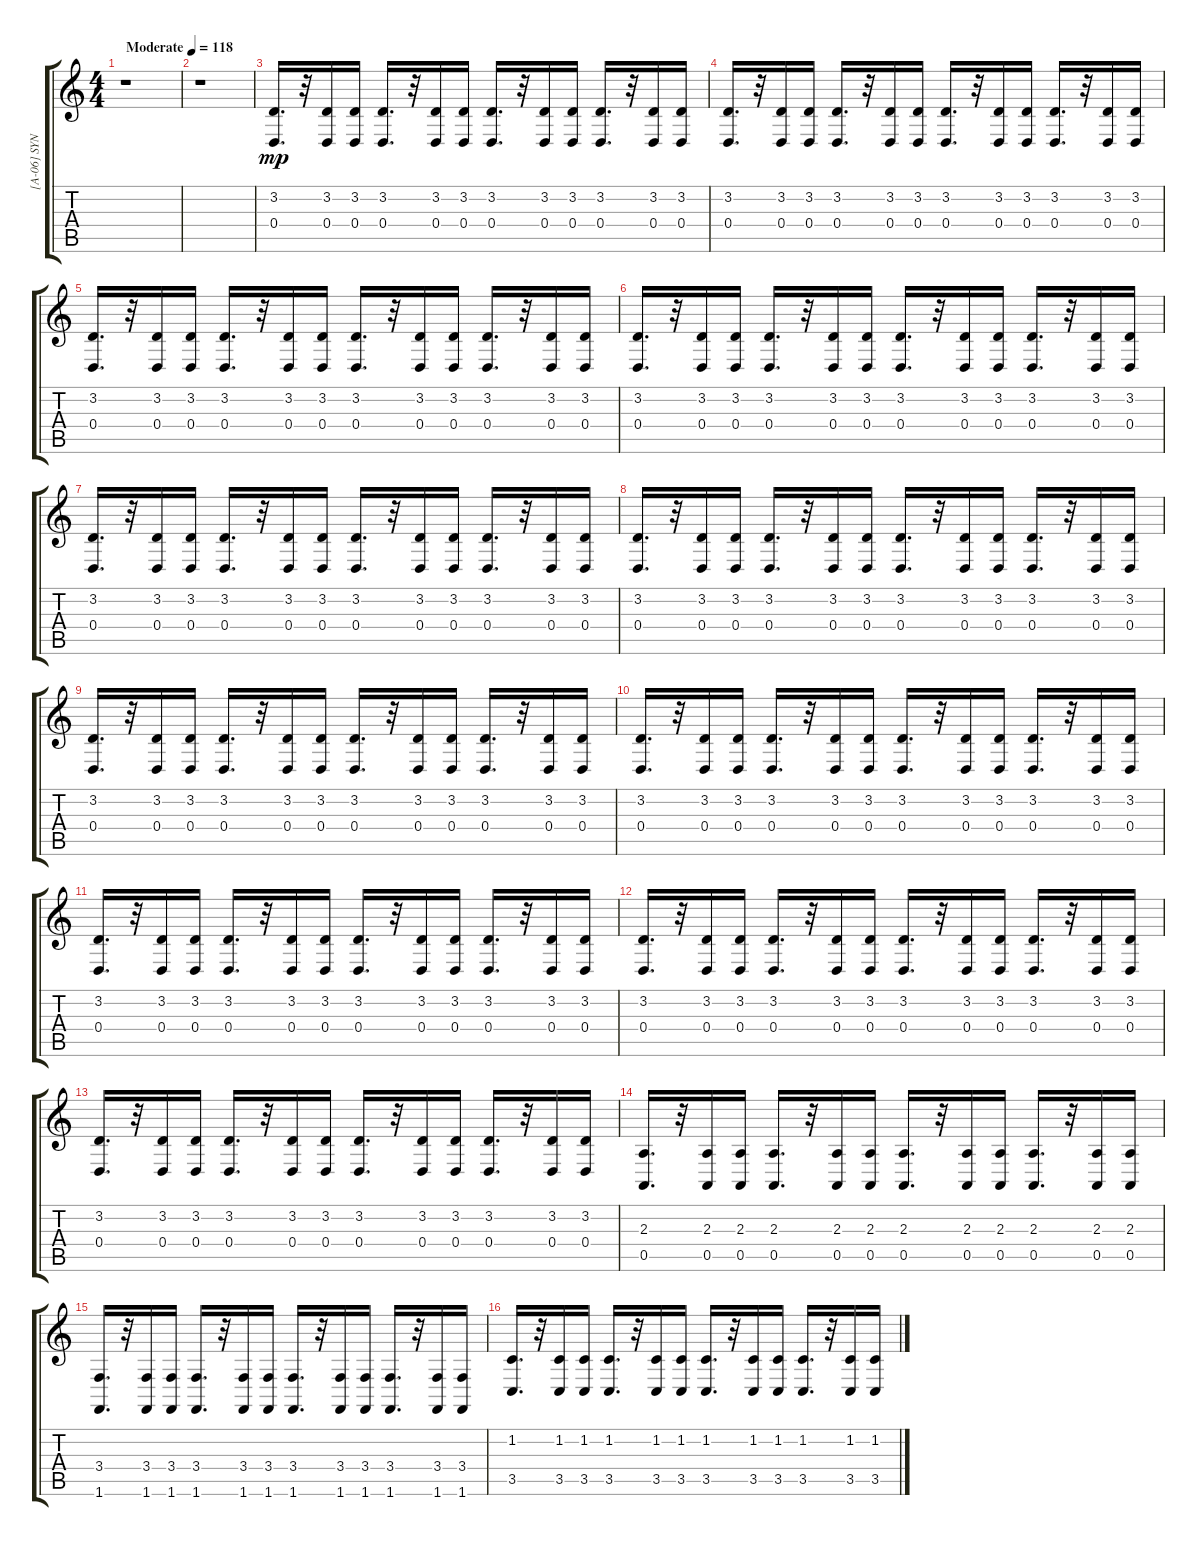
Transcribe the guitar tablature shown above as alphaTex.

\track ("[A-06] SYNTH" "[A-06] SYN") {instrument tuba}
\staff {score tabs}
\tuning (E4 B3 G3 D3 A2 E2) {hide}
\ts (4 4)
\tempo (118 "Moderate")
\clef g2
\ks c
r.1{dy mp instrument tuba} |
r.1 |
(3.2 0.4).16{d volume 12} r.32 (3.2 0.4).16 (3.2 0.4).16 (3.2 0.4).16{d} r.32 (3.2 0.4).16 (3.2 0.4).16 (3.2 0.4).16{d} r.32 (3.2 0.4).16 (3.2 0.4).16 (3.2 0.4).16{d} r.32 (3.2 0.4).16 (3.2 0.4).16 |
(3.2 0.4).16{d} r.32 (3.2 0.4).16 (3.2 0.4).16 (3.2 0.4).16{d} r.32 (3.2 0.4).16 (3.2 0.4).16 (3.2 0.4).16{d} r.32 (3.2 0.4).16 (3.2 0.4).16 (3.2 0.4).16{d} r.32 (3.2 0.4).16 (3.2 0.4).16 |
(3.2 0.4).16{d} r.32 (3.2 0.4).16 (3.2 0.4).16 (3.2 0.4).16{d} r.32 (3.2 0.4).16 (3.2 0.4).16 (3.2 0.4).16{d} r.32 (3.2 0.4).16 (3.2 0.4).16 (3.2 0.4).16{d} r.32 (3.2 0.4).16 (3.2 0.4).16 |
(3.2 0.4).16{d} r.32 (3.2 0.4).16 (3.2 0.4).16 (3.2 0.4).16{d} r.32 (3.2 0.4).16 (3.2 0.4).16 (3.2 0.4).16{d} r.32 (3.2 0.4).16 (3.2 0.4).16 (3.2 0.4).16{d} r.32 (3.2 0.4).16 (3.2 0.4).16 |
(3.2 0.4).16{d} r.32 (3.2 0.4).16 (3.2 0.4).16 (3.2 0.4).16{d} r.32 (3.2 0.4).16 (3.2 0.4).16 (3.2 0.4).16{d} r.32 (3.2 0.4).16 (3.2 0.4).16 (3.2 0.4).16{d} r.32 (3.2 0.4).16 (3.2 0.4).16 |
(3.2 0.4).16{d} r.32 (3.2 0.4).16 (3.2 0.4).16 (3.2 0.4).16{d} r.32 (3.2 0.4).16 (3.2 0.4).16 (3.2 0.4).16{d} r.32 (3.2 0.4).16 (3.2 0.4).16 (3.2 0.4).16{d} r.32 (3.2 0.4).16 (3.2 0.4).16 |
(3.2 0.4).16{d} r.32 (3.2 0.4).16 (3.2 0.4).16 (3.2 0.4).16{d} r.32 (3.2 0.4).16 (3.2 0.4).16 (3.2 0.4).16{d} r.32 (3.2 0.4).16 (3.2 0.4).16 (3.2 0.4).16{d} r.32 (3.2 0.4).16 (3.2 0.4).16 |
(3.2 0.4).16{d} r.32 (3.2 0.4).16 (3.2 0.4).16 (3.2 0.4).16{d} r.32 (3.2 0.4).16 (3.2 0.4).16 (3.2 0.4).16{d} r.32 (3.2 0.4).16 (3.2 0.4).16 (3.2 0.4).16{d} r.32 (3.2 0.4).16 (3.2 0.4).16 |
(3.2 0.4).16{d} r.32 (3.2 0.4).16 (3.2 0.4).16 (3.2 0.4).16{d} r.32 (3.2 0.4).16 (3.2 0.4).16 (3.2 0.4).16{d} r.32 (3.2 0.4).16 (3.2 0.4).16 (3.2 0.4).16{d} r.32 (3.2 0.4).16 (3.2 0.4).16 |
(3.2 0.4).16{d} r.32 (3.2 0.4).16 (3.2 0.4).16 (3.2 0.4).16{d} r.32 (3.2 0.4).16 (3.2 0.4).16 (3.2 0.4).16{d} r.32 (3.2 0.4).16 (3.2 0.4).16 (3.2 0.4).16{d} r.32 (3.2 0.4).16 (3.2 0.4).16 |
(3.2 0.4).16{d} r.32 (3.2 0.4).16 (3.2 0.4).16 (3.2 0.4).16{d} r.32 (3.2 0.4).16 (3.2 0.4).16 (3.2 0.4).16{d} r.32 (3.2 0.4).16 (3.2 0.4).16 (3.2 0.4).16{d} r.32 (3.2 0.4).16 (3.2 0.4).16 |
(2.3 0.5).16{d} r.32 (2.3 0.5).16 (2.3 0.5).16 (2.3 0.5).16{d} r.32 (2.3 0.5).16 (2.3 0.5).16 (2.3 0.5).16{d} r.32 (2.3 0.5).16 (2.3 0.5).16 (2.3 0.5).16{d} r.32 (2.3 0.5).16 (2.3 0.5).16 |
(3.4 1.6).16{d} r.32 (3.4 1.6).16 (3.4 1.6).16 (3.4 1.6).16{d} r.32 (3.4 1.6).16 (3.4 1.6).16 (3.4 1.6).16{d} r.32 (3.4 1.6).16 (3.4 1.6).16 (3.4 1.6).16{d} r.32 (3.4 1.6).16 (3.4 1.6).16 |
(1.2 3.5).16{d} r.32 (1.2 3.5).16 (1.2 3.5).16 (1.2 3.5).16{d} r.32 (1.2 3.5).16 (1.2 3.5).16 (1.2 3.5).16{d} r.32 (1.2 3.5).16 (1.2 3.5).16 (1.2 3.5).16{d} r.32 (1.2 3.5).16 (1.2 3.5).16
